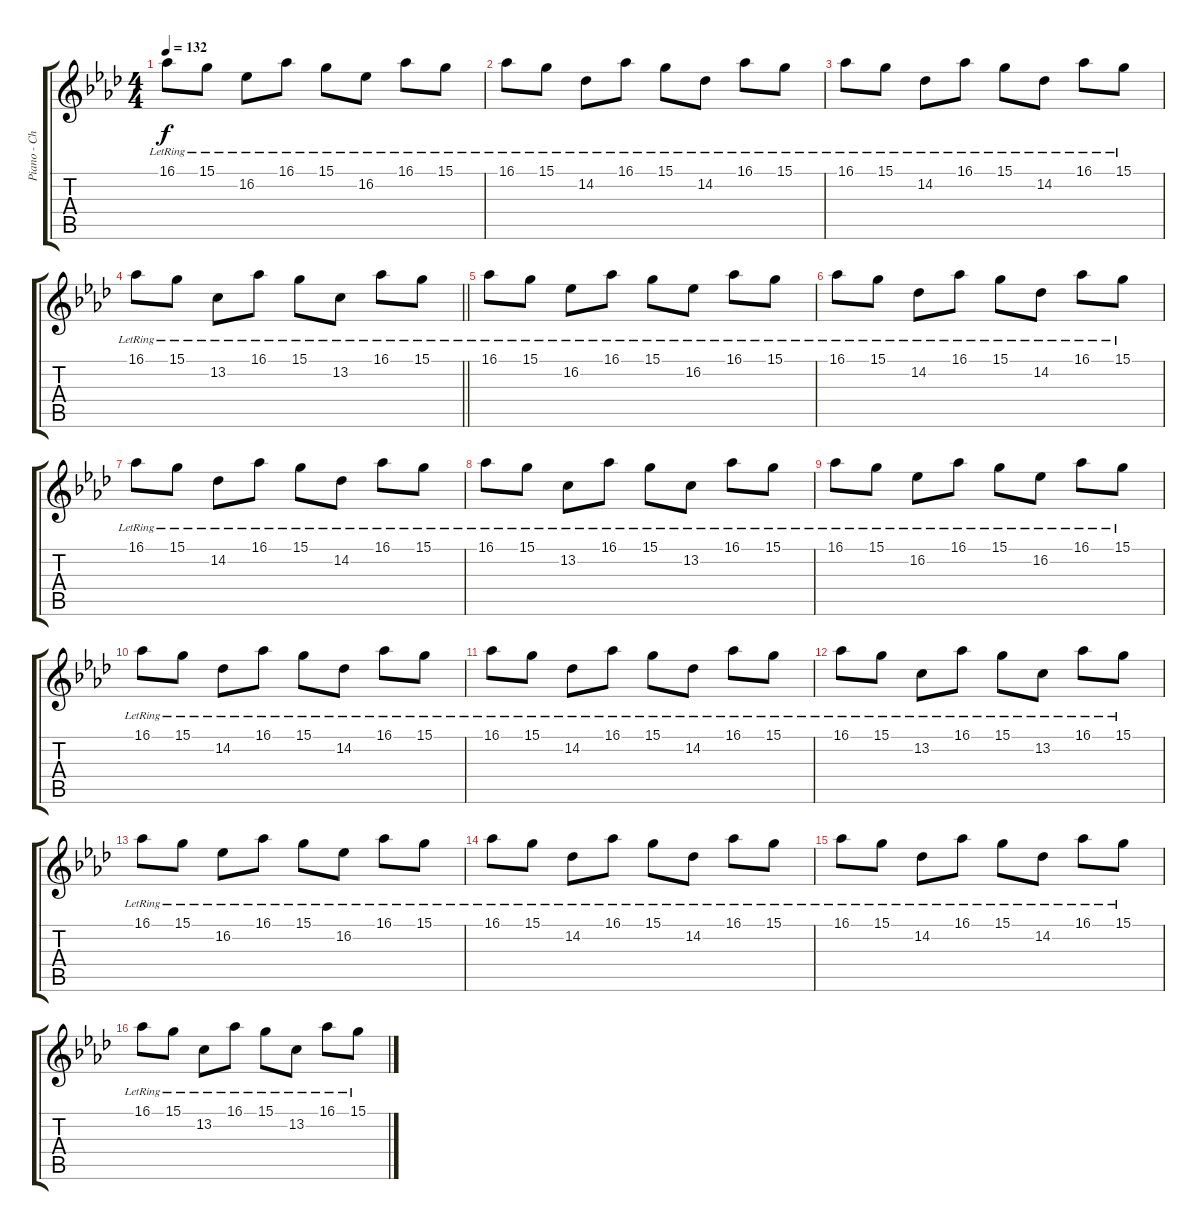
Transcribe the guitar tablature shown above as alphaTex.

\track ("Piano - Chris" "Piano - Ch") {instrument acousticgrandpiano}
\staff {score tabs}
\tuning (E4 B3 G3 D3 A2 E2) {hide}
\ts (4 4)
\tempo 132
\clef g2
\ks ab
16.1{lr}.8{dy f} 15.1{lr}.8 16.2{lr}.8 16.1{lr}.8 15.1{lr}.8 16.2{lr}.8 16.1{lr}.8 15.1{lr}.8 |
16.1{lr}.8 15.1{lr}.8 14.2{lr}.8 16.1{lr}.8 15.1{lr}.8 14.2{lr}.8 16.1{lr}.8 15.1{lr}.8 |
16.1{lr}.8 15.1{lr}.8 14.2{lr}.8 16.1{lr}.8 15.1{lr}.8 14.2{lr}.8 16.1{lr}.8 15.1{lr}.8 |
\barLineRight lightlight
16.1{lr}.8 15.1{lr}.8 13.2{lr}.8 16.1{lr}.8 15.1{lr}.8 13.2{lr}.8 16.1{lr}.8 15.1{lr}.8 |
16.1{lr}.8 15.1{lr}.8 16.2{lr}.8 16.1{lr}.8 15.1{lr}.8 16.2{lr}.8 16.1{lr}.8 15.1{lr}.8 |
16.1{lr}.8 15.1{lr}.8 14.2{lr}.8 16.1{lr}.8 15.1{lr}.8 14.2{lr}.8 16.1{lr}.8 15.1{lr}.8 |
16.1{lr}.8 15.1{lr}.8 14.2{lr}.8 16.1{lr}.8 15.1{lr}.8 14.2{lr}.8 16.1{lr}.8 15.1{lr}.8 |
16.1{lr}.8 15.1{lr}.8 13.2{lr}.8 16.1{lr}.8 15.1{lr}.8 13.2{lr}.8 16.1{lr}.8 15.1{lr}.8 |
16.1{lr}.8 15.1{lr}.8 16.2{lr}.8 16.1{lr}.8 15.1{lr}.8 16.2{lr}.8 16.1{lr}.8 15.1{lr}.8 |
16.1{lr}.8 15.1{lr}.8 14.2{lr}.8 16.1{lr}.8 15.1{lr}.8 14.2{lr}.8 16.1{lr}.8 15.1{lr}.8 |
16.1{lr}.8 15.1{lr}.8 14.2{lr}.8 16.1{lr}.8 15.1{lr}.8 14.2{lr}.8 16.1{lr}.8 15.1{lr}.8 |
16.1{lr}.8 15.1{lr}.8 13.2{lr}.8 16.1{lr}.8 15.1{lr}.8 13.2{lr}.8 16.1{lr}.8 15.1{lr}.8 |
16.1{lr}.8 15.1{lr}.8 16.2{lr}.8 16.1{lr}.8 15.1{lr}.8 16.2{lr}.8 16.1{lr}.8 15.1{lr}.8 |
16.1{lr}.8 15.1{lr}.8 14.2{lr}.8 16.1{lr}.8 15.1{lr}.8 14.2{lr}.8 16.1{lr}.8 15.1{lr}.8 |
16.1{lr}.8 15.1{lr}.8 14.2{lr}.8 16.1{lr}.8 15.1{lr}.8 14.2{lr}.8 16.1{lr}.8 15.1{lr}.8 |
16.1{lr}.8 15.1{lr}.8 13.2{lr}.8 16.1{lr}.8 15.1{lr}.8 13.2{lr}.8 16.1{lr}.8 15.1{lr}.8
